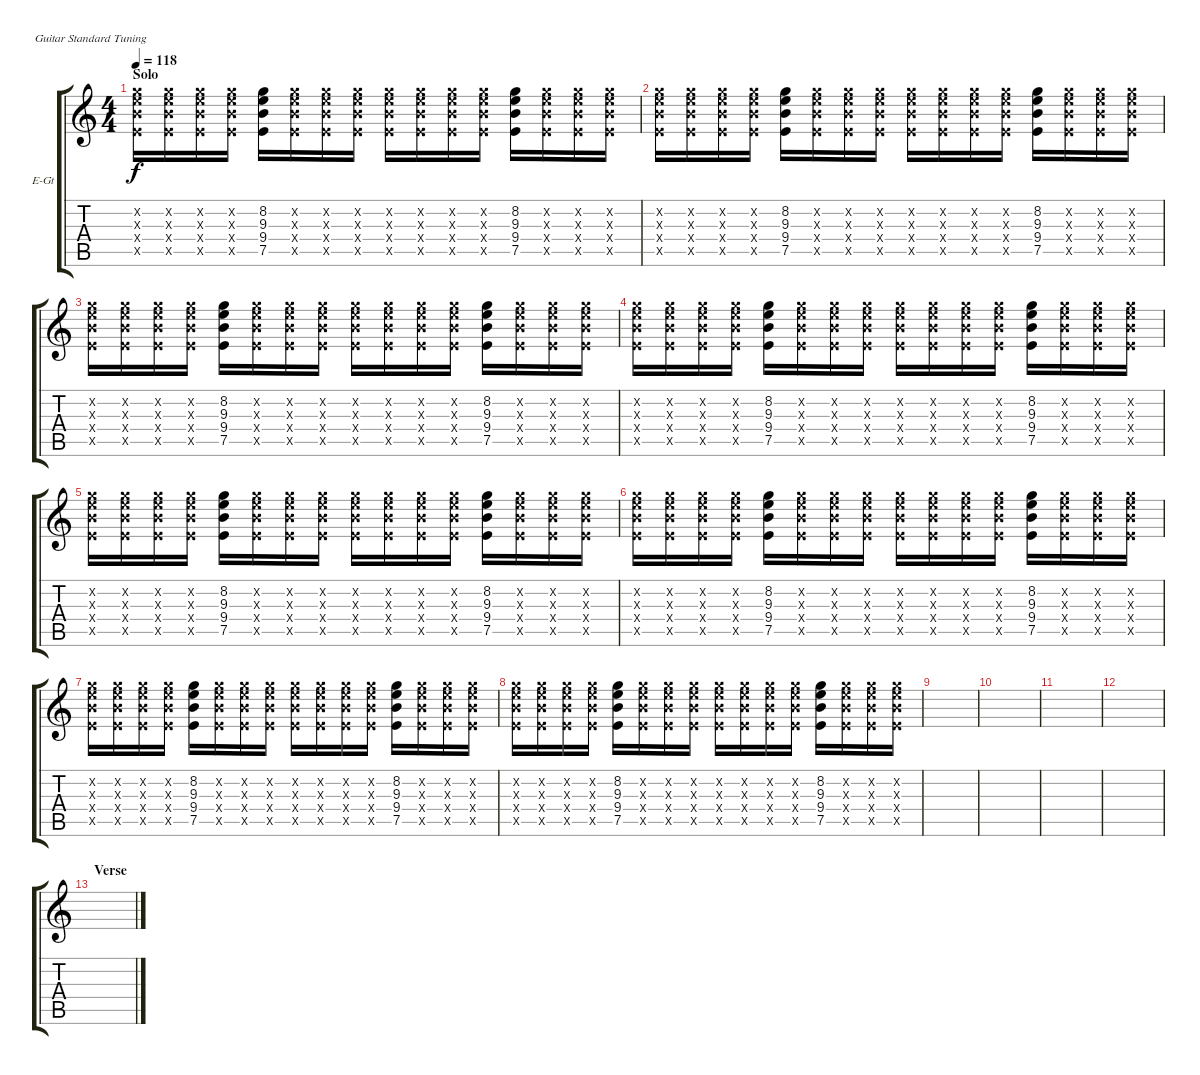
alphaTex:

\defaultSystemsLayout 4
\bracketExtendMode groupsimilarinstruments
\firstSystemTrackNameOrientation horizontal
\otherSystemsTrackNameOrientation horizontal
\track ("Clean Guitar" "E-Gt") {instrument electricguitarclean}
\staff {score tabs}
\tuning (E4 B3 G3 D3 A2 E2)
\ts (4 4)
\section ("" "Solo")
\tempo 118
\clef g2
\scale
0.333333
\ks c
(7.5{x} 9.4{x} 9.3{x} 8.2{x}).16{dy f} (7.5{x} 9.4{x} 9.3{x} 8.2{x}).16 (7.5{x} 9.4{x} 9.3{x} 8.2{x}).16 (7.5{x} 9.4{x} 9.3{x} 8.2{x}).16 (7.5 9.4 9.3 8.2).16 (7.5{x} 9.4{x} 9.3{x} 8.2{x}).16 (7.5{x} 9.4{x} 9.3{x} 8.2{x}).16 (7.5{x} 9.4{x} 9.3{x} 8.2{x}).16 (7.5{x} 9.4{x} 9.3{x} 8.2{x}).16 (7.5{x} 9.4{x} 9.3{x} 8.2{x}).16 (7.5{x} 9.4{x} 9.3{x} 8.2{x}).16 (7.5{x} 9.4{x} 9.3{x} 8.2{x}).16 (7.5 9.4 9.3 8.2).16 (7.5{x} 9.4{x} 9.3{x} 8.2{x}).16 (7.5{x} 9.4{x} 9.3{x} 8.2{x}).16 (7.5{x} 9.4{x} 9.3{x} 8.2{x}).16 |
\scale
0.333333 (7.5{x} 9.4{x} 9.3{x} 8.2{x}).16 (7.5{x} 9.4{x} 9.3{x} 8.2{x}).16 (7.5{x} 9.4{x} 9.3{x} 8.2{x}).16 (7.5{x} 9.4{x} 9.3{x} 8.2{x}).16 (7.5 9.4 9.3 8.2).16 (7.5{x} 9.4{x} 9.3{x} 8.2{x}).16 (7.5{x} 9.4{x} 9.3{x} 8.2{x}).16 (7.5{x} 9.4{x} 9.3{x} 8.2{x}).16 (7.5{x} 9.4{x} 9.3{x} 8.2{x}).16 (7.5{x} 9.4{x} 9.3{x} 8.2{x}).16 (7.5{x} 9.4{x} 9.3{x} 8.2{x}).16 (7.5{x} 9.4{x} 9.3{x} 8.2{x}).16 (7.5 9.4 9.3 8.2).16 (7.5{x} 9.4{x} 9.3{x} 8.2{x}).16 (7.5{x} 9.4{x} 9.3{x} 8.2{x}).16 (7.5{x} 9.4{x} 9.3{x} 8.2{x}).16 |
\scale
0.333333 (7.5{x} 9.4{x} 9.3{x} 8.2{x}).16 (7.5{x} 9.4{x} 9.3{x} 8.2{x}).16 (7.5{x} 9.4{x} 9.3{x} 8.2{x}).16 (7.5{x} 9.4{x} 9.3{x} 8.2{x}).16 (7.5 9.4 9.3 8.2).16 (7.5{x} 9.4{x} 9.3{x} 8.2{x}).16 (7.5{x} 9.4{x} 9.3{x} 8.2{x}).16 (7.5{x} 9.4{x} 9.3{x} 8.2{x}).16 (7.5{x} 9.4{x} 9.3{x} 8.2{x}).16 (7.5{x} 9.4{x} 9.3{x} 8.2{x}).16 (7.5{x} 9.4{x} 9.3{x} 8.2{x}).16 (7.5{x} 9.4{x} 9.3{x} 8.2{x}).16 (7.5 9.4 9.3 8.2).16 (7.5{x} 9.4{x} 9.3{x} 8.2{x}).16 (7.5{x} 9.4{x} 9.3{x} 8.2{x}).16 (7.5{x} 9.4{x} 9.3{x} 8.2{x}).16 |
\scale
0.333333 (7.5{x} 9.4{x} 9.3{x} 8.2{x}).16 (7.5{x} 9.4{x} 9.3{x} 8.2{x}).16 (7.5{x} 9.4{x} 9.3{x} 8.2{x}).16 (7.5{x} 9.4{x} 9.3{x} 8.2{x}).16 (7.5 9.4 9.3 8.2).16 (7.5{x} 9.4{x} 9.3{x} 8.2{x}).16 (7.5{x} 9.4{x} 9.3{x} 8.2{x}).16 (7.5{x} 9.4{x} 9.3{x} 8.2{x}).16 (7.5{x} 9.4{x} 9.3{x} 8.2{x}).16 (7.5{x} 9.4{x} 9.3{x} 8.2{x}).16 (7.5{x} 9.4{x} 9.3{x} 8.2{x}).16 (7.5{x} 9.4{x} 9.3{x} 8.2{x}).16 (7.5 9.4 9.3 8.2).16 (7.5{x} 9.4{x} 9.3{x} 8.2{x}).16 (7.5{x} 9.4{x} 9.3{x} 8.2{x}).16 (7.5{x} 9.4{x} 9.3{x} 8.2{x}).16 |
\scale
0.333333 (7.5{x} 9.4{x} 9.3{x} 8.2{x}).16 (7.5{x} 9.4{x} 9.3{x} 8.2{x}).16 (7.5{x} 9.4{x} 9.3{x} 8.2{x}).16 (7.5{x} 9.4{x} 9.3{x} 8.2{x}).16 (7.5 9.4 9.3 8.2).16 (7.5{x} 9.4{x} 9.3{x} 8.2{x}).16 (7.5{x} 9.4{x} 9.3{x} 8.2{x}).16 (7.5{x} 9.4{x} 9.3{x} 8.2{x}).16 (7.5{x} 9.4{x} 9.3{x} 8.2{x}).16 (7.5{x} 9.4{x} 9.3{x} 8.2{x}).16 (7.5{x} 9.4{x} 9.3{x} 8.2{x}).16 (7.5{x} 9.4{x} 9.3{x} 8.2{x}).16 (7.5 9.4 9.3 8.2).16 (7.5{x} 9.4{x} 9.3{x} 8.2{x}).16 (7.5{x} 9.4{x} 9.3{x} 8.2{x}).16 (7.5{x} 9.4{x} 9.3{x} 8.2{x}).16 |
\scale
0.333333 (7.5{x} 9.4{x} 9.3{x} 8.2{x}).16 (7.5{x} 9.4{x} 9.3{x} 8.2{x}).16 (7.5{x} 9.4{x} 9.3{x} 8.2{x}).16 (7.5{x} 9.4{x} 9.3{x} 8.2{x}).16 (7.5 9.4 9.3 8.2).16 (7.5{x} 9.4{x} 9.3{x} 8.2{x}).16 (7.5{x} 9.4{x} 9.3{x} 8.2{x}).16 (7.5{x} 9.4{x} 9.3{x} 8.2{x}).16 (7.5{x} 9.4{x} 9.3{x} 8.2{x}).16 (7.5{x} 9.4{x} 9.3{x} 8.2{x}).16 (7.5{x} 9.4{x} 9.3{x} 8.2{x}).16 (7.5{x} 9.4{x} 9.3{x} 8.2{x}).16 (7.5 9.4 9.3 8.2).16 (7.5{x} 9.4{x} 9.3{x} 8.2{x}).16 (7.5{x} 9.4{x} 9.3{x} 8.2{x}).16 (7.5{x} 9.4{x} 9.3{x} 8.2{x}).16 |
\scale
0.333333 (7.5{x} 9.4{x} 9.3{x} 8.2{x}).16 (7.5{x} 9.4{x} 9.3{x} 8.2{x}).16 (7.5{x} 9.4{x} 9.3{x} 8.2{x}).16 (7.5{x} 9.4{x} 9.3{x} 8.2{x}).16 (7.5 9.4 9.3 8.2).16 (7.5{x} 9.4{x} 9.3{x} 8.2{x}).16 (7.5{x} 9.4{x} 9.3{x} 8.2{x}).16 (7.5{x} 9.4{x} 9.3{x} 8.2{x}).16 (7.5{x} 9.4{x} 9.3{x} 8.2{x}).16 (7.5{x} 9.4{x} 9.3{x} 8.2{x}).16 (7.5{x} 9.4{x} 9.3{x} 8.2{x}).16 (7.5{x} 9.4{x} 9.3{x} 8.2{x}).16 (7.5 9.4 9.3 8.2).16 (7.5{x} 9.4{x} 9.3{x} 8.2{x}).16 (7.5{x} 9.4{x} 9.3{x} 8.2{x}).16 (7.5{x} 9.4{x} 9.3{x} 8.2{x}).16 |
\scale
0.333333 (7.5{x} 9.4{x} 9.3{x} 8.2{x}).16 (7.5{x} 9.4{x} 9.3{x} 8.2{x}).16 (7.5{x} 9.4{x} 9.3{x} 8.2{x}).16 (7.5{x} 9.4{x} 9.3{x} 8.2{x}).16 (7.5 9.4 9.3 8.2).16 (7.5{x} 9.4{x} 9.3{x} 8.2{x}).16 (7.5{x} 9.4{x} 9.3{x} 8.2{x}).16 (7.5{x} 9.4{x} 9.3{x} 8.2{x}).16 (7.5{x} 9.4{x} 9.3{x} 8.2{x}).16 (7.5{x} 9.4{x} 9.3{x} 8.2{x}).16 (7.5{x} 9.4{x} 9.3{x} 8.2{x}).16 (7.5{x} 9.4{x} 9.3{x} 8.2{x}).16 (7.5 9.4 9.3 8.2).16 (7.5{x} 9.4{x} 9.3{x} 8.2{x}).16 (7.5{x} 9.4{x} 9.3{x} 8.2{x}).16 (7.5{x} 9.4{x} 9.3{x} 8.2{x}).16 |
\scale
0.333333 |
\scale
0.333333 |
\scale
0.333333 |
\scale
0.333333 |
\section ("" "Verse")
\scale
0.333333 |
\scale
0.333333 |
\scale
0.333333 |
\scale
0.333333
